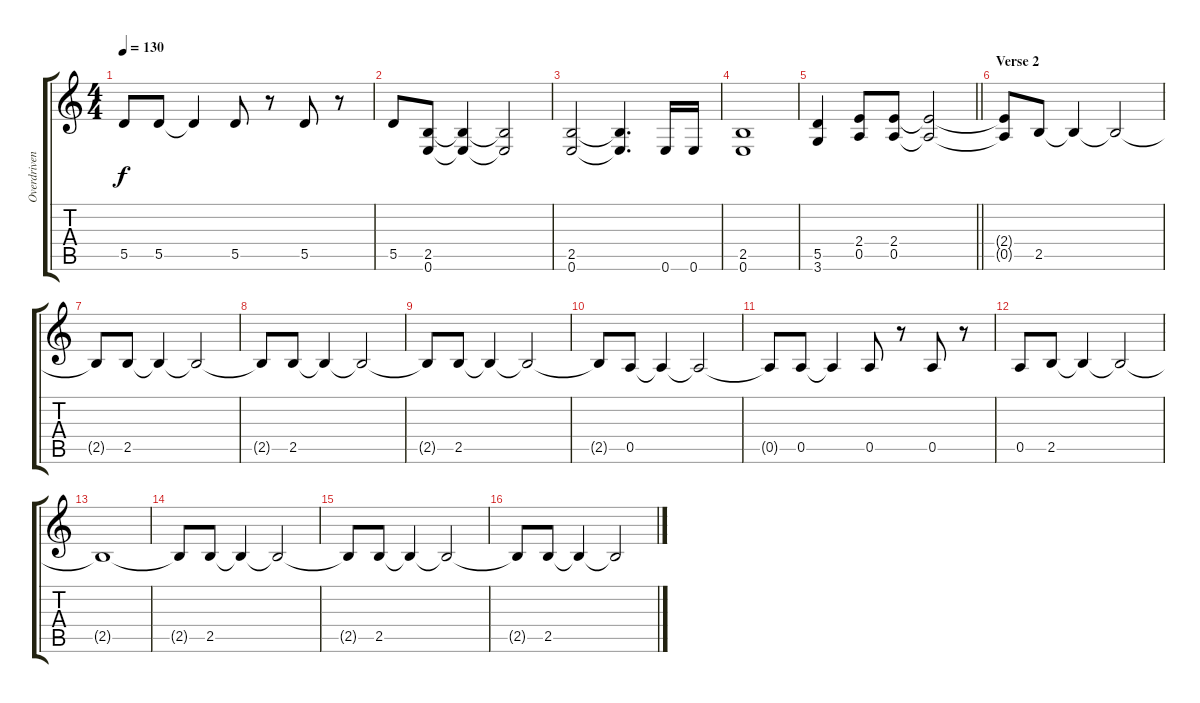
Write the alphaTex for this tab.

\track ("Overdriven Guitar" "Overdriven") {instrument overdrivenguitar}
\staff {score tabs}
\tuning (E4 B3 G3 D3 A2 E2) {hide}
\ts (4 4)
\tempo 130
\clef g2
\ks c
5.5{t}.8{dy f} 5.5.8 5.5{t}.4 5.5.8 r.8 5.5.8 r.8 |
5.5.8 (2.5 0.6).8 (2.5{t} 0.6{t}).4 (2.5{t} 0.6{t}).2 |
(2.5 0.6).2 (2.5{t} 0.6{t}).4{d} 0.6.16 0.6.16 |
(2.5 0.6).1 |
\barLineRight lightlight
(5.5 3.6).4 (2.4 0.5).8 (2.4 0.5).8 (2.4{t} 0.5{t}).2 |
\section ("" "Verse 2")
(2.4{t} 0.5{t}).8 2.5.8 2.5{t}.4 2.5{t}.2 |
2.5{t}.8 2.5.8 2.5{t}.4 2.5{t}.2 |
2.5{t}.8 2.5.8 2.5{t}.4 2.5{t}.2 |
2.5{t}.8 2.5.8 2.5{t}.4 2.5{t}.2 |
2.5{t}.8 0.5.8 0.5{t}.4 0.5{t}.2 |
0.5{t}.8 0.5.8 0.5{t}.4 0.5.8 r.8 0.5.8 r.8 |
0.5.8 2.5.8 2.5{t}.4 2.5{t}.2 |
2.5{t}.1 |
2.5{t}.8 2.5.8 2.5{t}.4 2.5{t}.2 |
2.5{t}.8 2.5.8 2.5{t}.4 2.5{t}.2 |
2.5{t}.8 2.5.8 2.5{t}.4 2.5{t}.2
